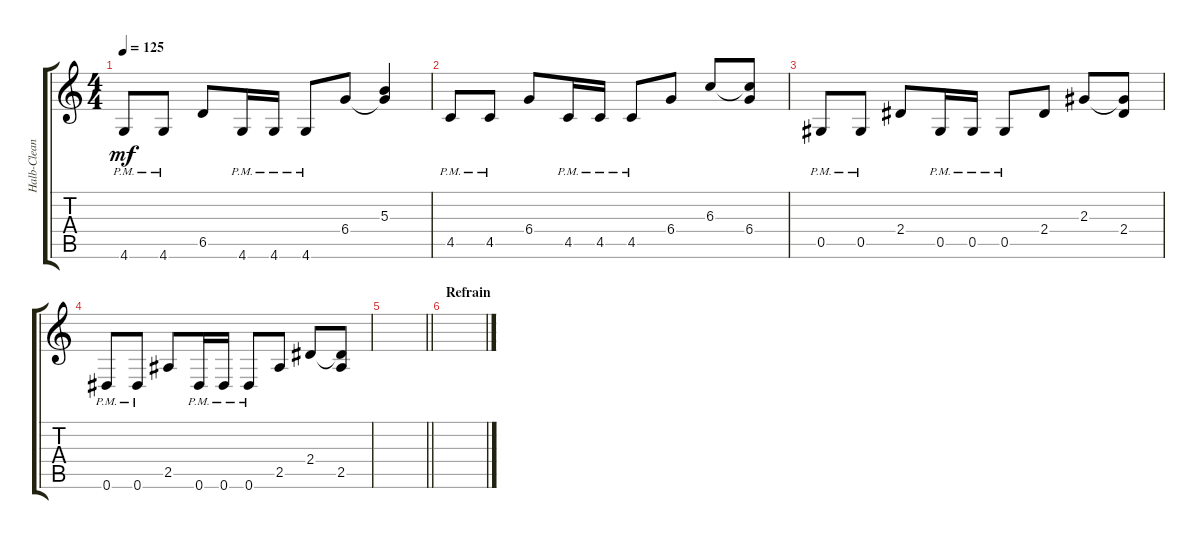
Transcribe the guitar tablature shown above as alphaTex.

\track ("Halb-Clean" "Halb-Clean") {instrument acousticguitarsteel}
\staff {score tabs}
\tuning (Eb4 Bb3 Gb3 Db3 Ab2 Eb2) {hide}
\ts (4 4)
\tempo 125
\clef g2
\ks c
4.6{pm}.8{dy mf} 4.6{pm}.8 6.5.8 4.6{pm}.16 4.6{pm}.16 4.6{pm}.8 6.4.8 (5.3 6.4{t}).4 |
4.5{pm}.8 4.5{pm}.8 6.4.8 4.5{pm}.16 4.5{pm}.16 4.5{pm}.8 6.4.8 6.3.8 (6.3{t} 6.4).8 |
0.5{pm}.8 0.5{pm}.8 2.4.8 0.5{pm}.16 0.5{pm}.16 0.5{pm}.8 2.4.8 2.3.8 (2.3{t} 2.4).8 |
0.6{pm}.8 0.6{pm}.8 2.5.8 0.6{pm}.16 0.6{pm}.16 0.6{pm}.8 2.5.8 2.4.8 (2.4{t} 2.5).8 |
\barLineRight lightlight
|
\section ("" "Refrain")
